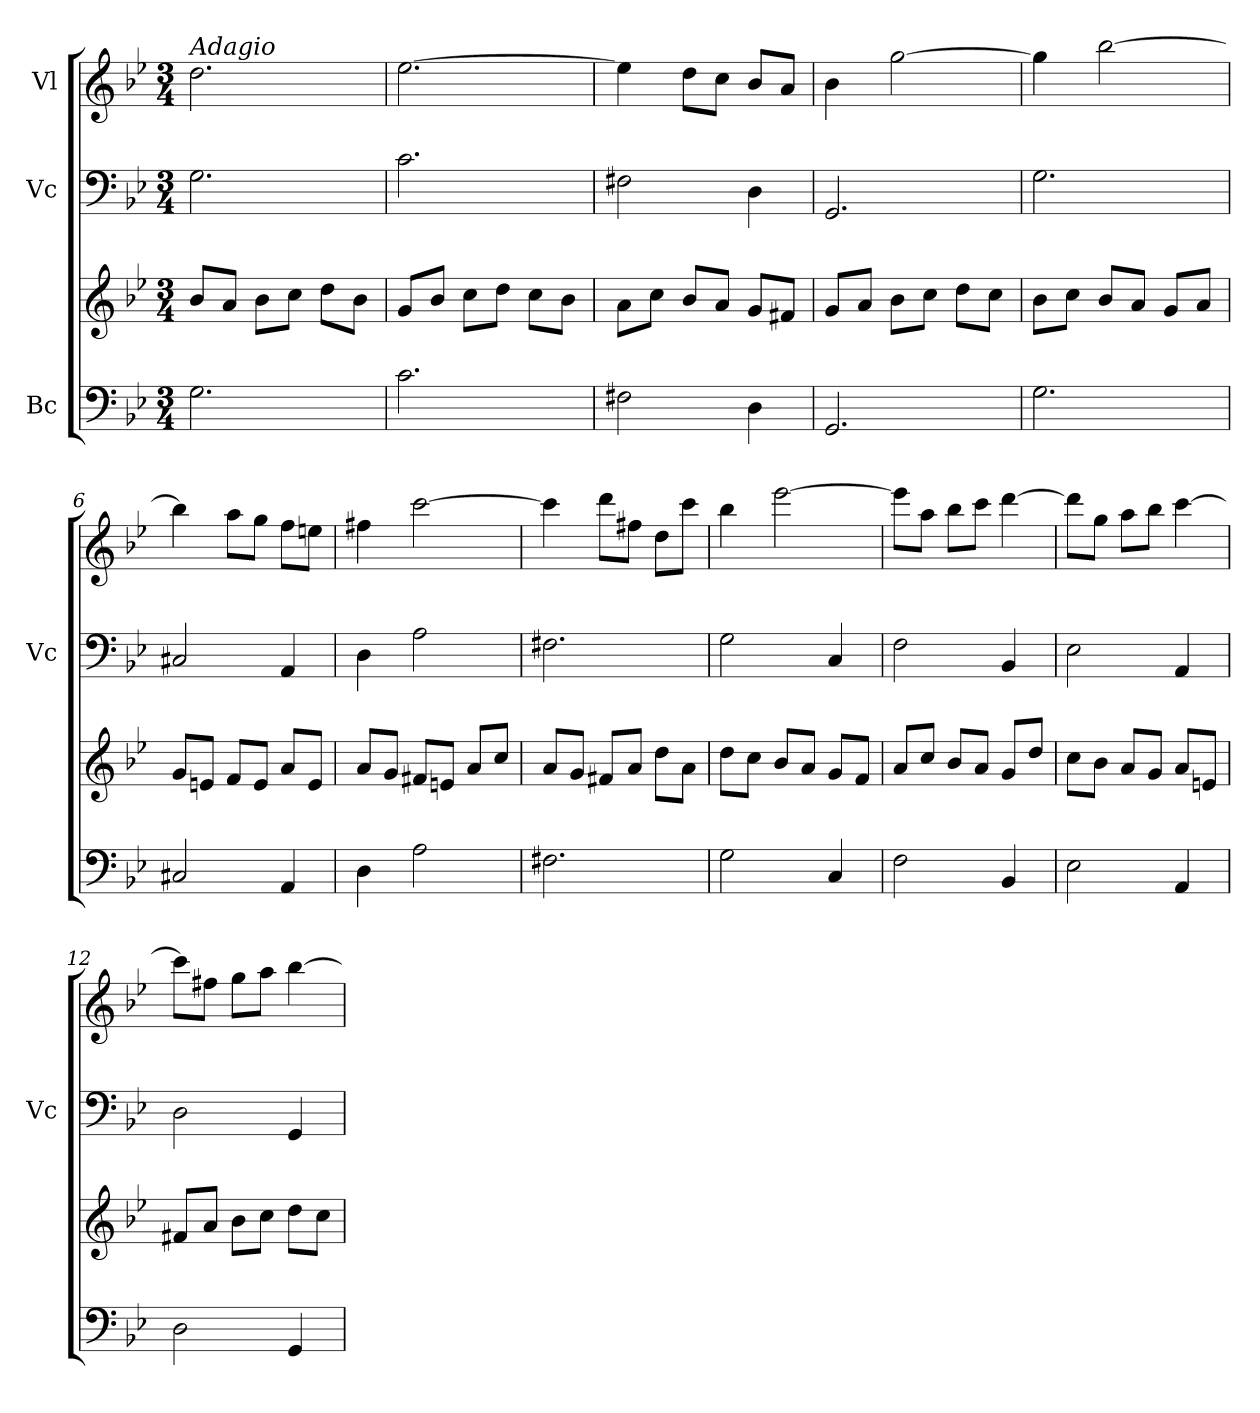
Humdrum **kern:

**kern	**kern	**kern	**kern
*part3	*part3	*part2	*part1
*staff4	*staff3	*staff2	*staff1
*I"Bc	*	*I"Vc	*I"Vl
*	*	*I'Vc	*
*clefF4	*clefG2	*clefF4	*clefG2
*k[b-e-]	*k[b-e-]	*k[b-e-]	*k[b-e-]
*M3/4	*M3/4	*M3/4	*M3/4
*MM60	*MM60	*MM60	*MM60
=1	=1	=1	=1
!	!	!	!LO:TX:a:i:t=Adagio
2.G\	8b-/L	2.G\	2.dd\
.	8a/J	.	.
.	8b-\L	.	.
.	8cc\J	.	.
.	8dd\L	.	.
.	8b-\J	.	.
=2	=2	=2	=2
2.c\	8g/L	2.c\	[2.ee-\
.	8b-/J	.	.
.	8cc\L	.	.
.	8dd\J	.	.
.	8cc\L	.	.
.	8b-\J	.	.
=3	=3	=3	=3
2F#X\	8a\L	2F#X\	4ee-\]
.	8cc\J	.	.
.	8b-/L	.	8dd\L
.	8a/J	.	8cc\J
4D\	8g/L	4D\	8b-/L
.	8f#X/J	.	8a/J
=4	=4	=4	=4
2.GG/	8g/L	2.GG/	4b-\
.	8a/J	.	.
.	8b-\L	.	[2gg\
.	8cc\J	.	.
.	8dd\L	.	.
.	8cc\J	.	.
=5	=5	=5	=5
2.G\	8b-\L	2.G\	4gg\]
.	8cc\J	.	.
.	8b-/L	.	[2bb-\
.	8a/J	.	.
.	8g/L	.	.
.	8a/J	.	.
=6	=6	=6	=6
2C#X/	8g/L	2C#X/	4bb-\]
.	8en/J	.	.
.	8f/L	.	8aa\L
.	8e/J	.	8gg\J
4AA/	8a/L	4AA/	8ff\L
.	8e/J	.	8een\J
!!LO:LB:g=z
=7	=7	=7	=7
4D\	8a/L	4D\	4ff#X\
.	8g/J	.	.
2A\	8f#X/L	2A\	[2ccc\
.	8en/J	.	.
.	8a/L	.	.
.	8cc/J	.	.
=8	=8	=8	=8
2.F#X\	8a/L	2.F#X\	4ccc\]
.	8g/J	.	.
.	8f#X/L	.	8ddd\L
.	8a/J	.	8ff#X\J
.	8dd\L	.	8dd\L
.	8a\J	.	8ccc\J
=9	=9	=9	=9
2G\	8dd\L	2G\	4bb-\
.	8cc\J	.	.
.	8b-/L	.	[2eee-\
.	8a/J	.	.
4C/	8g/L	4C/	.
.	8f/J	.	.
=10	=10	=10	=10
2F\	8a/L	2F\	8eee-\L]
.	8cc/J	.	8aa\J
.	8b-/L	.	8bb-\L
.	8a/J	.	8ccc\J
4BB-/	8g/L	4BB-/	[4ddd\
.	8dd/J	.	.
=11	=11	=11	=11
2E-\	8cc\L	2E-\	8ddd\L]
.	8b-\J	.	8gg\J
.	8a/L	.	8aa\L
.	8g/J	.	8bb-\J
4AA/	8a/L	4AA/	[4ccc\
.	8en/J	.	.
=12	=12	=12	=12
2D\	8f#X/L	2D\	8ccc\L]
.	8a/J	.	8ff#X\J
.	8b-\L	.	8gg\L
.	8cc\J	.	8aa\J
4GG/	8dd\L	4GG/	[4bb-\
.	8cc\J	.	.
=	=	=	=
*-	*-	*-	*-
